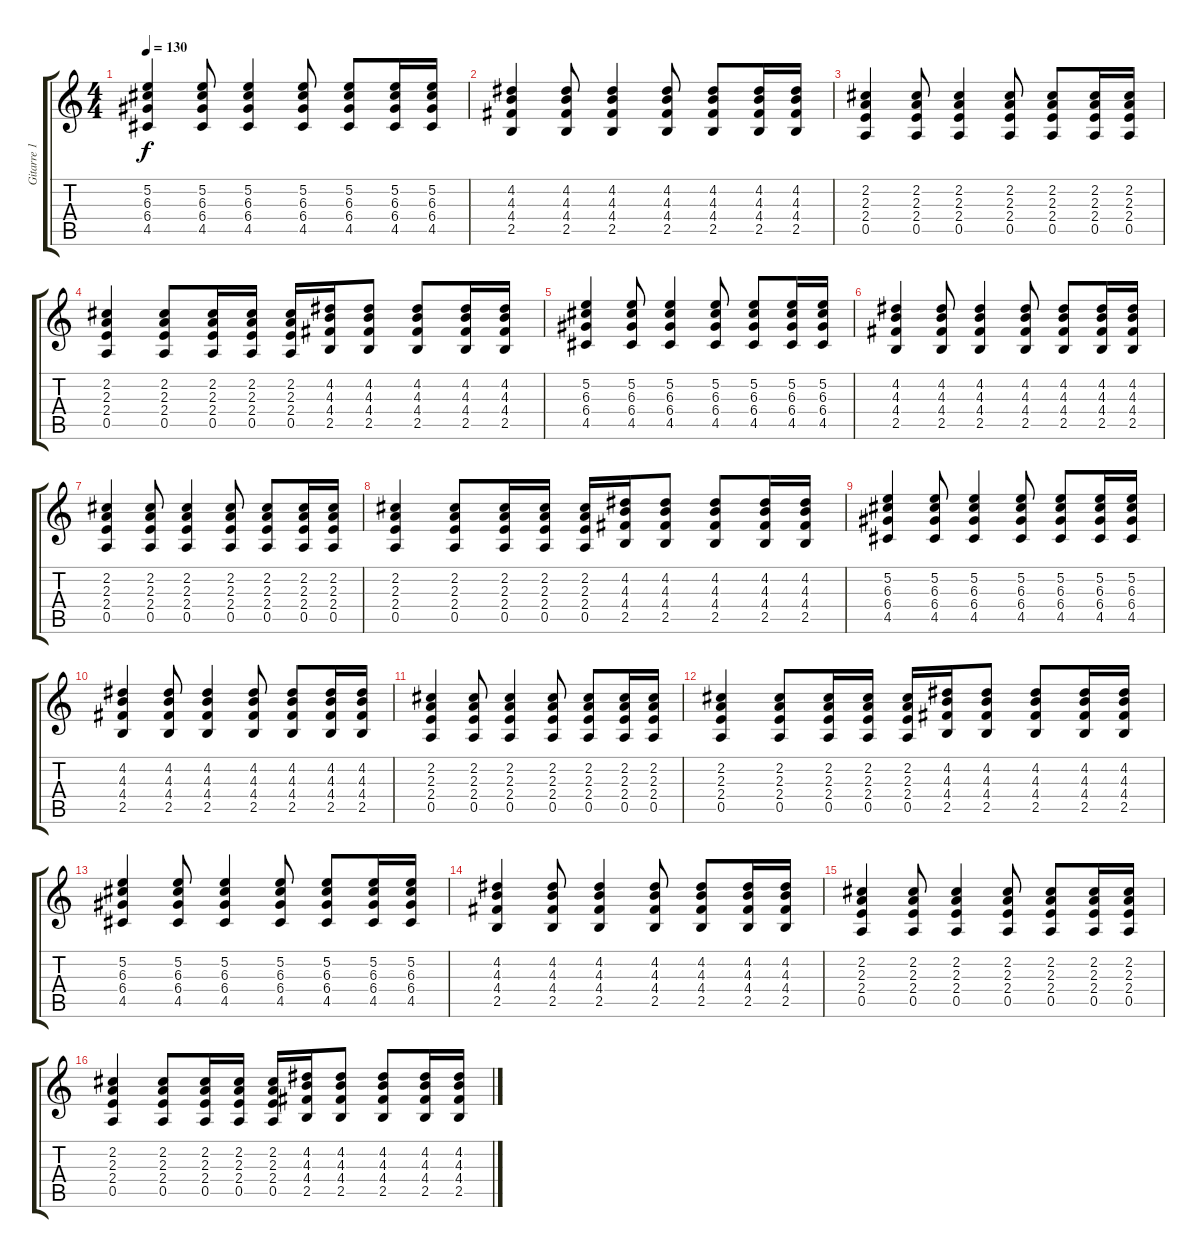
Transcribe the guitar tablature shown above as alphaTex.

\track ("Gitarre 1" "Gitarre 1") {instrument acousticguitarsteel}
\staff {score tabs}
\tuning (E4 B3 G3 D3 A2 E2) {hide}
\ts (4 4)
\tempo 130
\clef g2
\ks c
(5.2 6.3 6.4 4.5).4{dy f} (5.2 6.3 6.4 4.5).8 (5.2 6.3 6.4 4.5).4 (5.2 6.3 6.4 4.5).8 (5.2 6.3 6.4 4.5).8 (5.2 6.3 6.4 4.5).16 (5.2 6.3 6.4 4.5).16 |
(4.2 4.3 4.4 2.5).4 (4.2 4.3 4.4 2.5).8 (4.2 4.3 4.4 2.5).4 (4.2 4.3 4.4 2.5).8 (4.2 4.3 4.4 2.5).8 (4.2 4.3 4.4 2.5).16 (4.2 4.3 4.4 2.5).16 |
(2.2 2.3 2.4 0.5).4 (2.2 2.3 2.4 0.5).8 (2.2 2.3 2.4 0.5).4 (2.2 2.3 2.4 0.5).8 (2.2 2.3 2.4 0.5).8 (2.2 2.3 2.4 0.5).16 (2.2 2.3 2.4 0.5).16 |
(2.2 2.3 2.4 0.5).4 (2.2 2.3 2.4 0.5).8 (2.2 2.3 2.4 0.5).16 (2.2 2.3 2.4 0.5).16 (2.2 2.3 2.4 0.5).16 (4.2 4.3 4.4 2.5).16 (4.2 4.3 4.4 2.5).8 (4.2 4.3 4.4 2.5).8 (4.2 4.3 4.4 2.5).16 (4.2 4.3 4.4 2.5).16 |
(5.2 6.3 6.4 4.5).4 (5.2 6.3 6.4 4.5).8 (5.2 6.3 6.4 4.5).4 (5.2 6.3 6.4 4.5).8 (5.2 6.3 6.4 4.5).8 (5.2 6.3 6.4 4.5).16 (5.2 6.3 6.4 4.5).16 |
(4.2 4.3 4.4 2.5).4 (4.2 4.3 4.4 2.5).8 (4.2 4.3 4.4 2.5).4 (4.2 4.3 4.4 2.5).8 (4.2 4.3 4.4 2.5).8 (4.2 4.3 4.4 2.5).16 (4.2 4.3 4.4 2.5).16 |
(2.2 2.3 2.4 0.5).4 (2.2 2.3 2.4 0.5).8 (2.2 2.3 2.4 0.5).4 (2.2 2.3 2.4 0.5).8 (2.2 2.3 2.4 0.5).8 (2.2 2.3 2.4 0.5).16 (2.2 2.3 2.4 0.5).16 |
(2.2 2.3 2.4 0.5).4 (2.2 2.3 2.4 0.5).8 (2.2 2.3 2.4 0.5).16 (2.2 2.3 2.4 0.5).16 (2.2 2.3 2.4 0.5).16 (4.2 4.3 4.4 2.5).16 (4.2 4.3 4.4 2.5).8 (4.2 4.3 4.4 2.5).8 (4.2 4.3 4.4 2.5).16 (4.2 4.3 4.4 2.5).16 |
(5.2 6.3 6.4 4.5).4 (5.2 6.3 6.4 4.5).8 (5.2 6.3 6.4 4.5).4 (5.2 6.3 6.4 4.5).8 (5.2 6.3 6.4 4.5).8 (5.2 6.3 6.4 4.5).16 (5.2 6.3 6.4 4.5).16 |
(4.2 4.3 4.4 2.5).4 (4.2 4.3 4.4 2.5).8 (4.2 4.3 4.4 2.5).4 (4.2 4.3 4.4 2.5).8 (4.2 4.3 4.4 2.5).8 (4.2 4.3 4.4 2.5).16 (4.2 4.3 4.4 2.5).16 |
(2.2 2.3 2.4 0.5).4 (2.2 2.3 2.4 0.5).8 (2.2 2.3 2.4 0.5).4 (2.2 2.3 2.4 0.5).8 (2.2 2.3 2.4 0.5).8 (2.2 2.3 2.4 0.5).16 (2.2 2.3 2.4 0.5).16 |
(2.2 2.3 2.4 0.5).4 (2.2 2.3 2.4 0.5).8 (2.2 2.3 2.4 0.5).16 (2.2 2.3 2.4 0.5).16 (2.2 2.3 2.4 0.5).16 (4.2 4.3 4.4 2.5).16 (4.2 4.3 4.4 2.5).8 (4.2 4.3 4.4 2.5).8 (4.2 4.3 4.4 2.5).16 (4.2 4.3 4.4 2.5).16 |
(5.2 6.3 6.4 4.5).4 (5.2 6.3 6.4 4.5).8 (5.2 6.3 6.4 4.5).4 (5.2 6.3 6.4 4.5).8 (5.2 6.3 6.4 4.5).8 (5.2 6.3 6.4 4.5).16 (5.2 6.3 6.4 4.5).16 |
(4.2 4.3 4.4 2.5).4 (4.2 4.3 4.4 2.5).8 (4.2 4.3 4.4 2.5).4 (4.2 4.3 4.4 2.5).8 (4.2 4.3 4.4 2.5).8 (4.2 4.3 4.4 2.5).16 (4.2 4.3 4.4 2.5).16 |
(2.2 2.3 2.4 0.5).4 (2.2 2.3 2.4 0.5).8 (2.2 2.3 2.4 0.5).4 (2.2 2.3 2.4 0.5).8 (2.2 2.3 2.4 0.5).8 (2.2 2.3 2.4 0.5).16 (2.2 2.3 2.4 0.5).16 |
(2.2 2.3 2.4 0.5).4 (2.2 2.3 2.4 0.5).8 (2.2 2.3 2.4 0.5).16 (2.2 2.3 2.4 0.5).16 (2.2 2.3 2.4 0.5).16 (4.2 4.3 4.4 2.5).16 (4.2 4.3 4.4 2.5).8 (4.2 4.3 4.4 2.5).8 (4.2 4.3 4.4 2.5).16 (4.2 4.3 4.4 2.5).16
